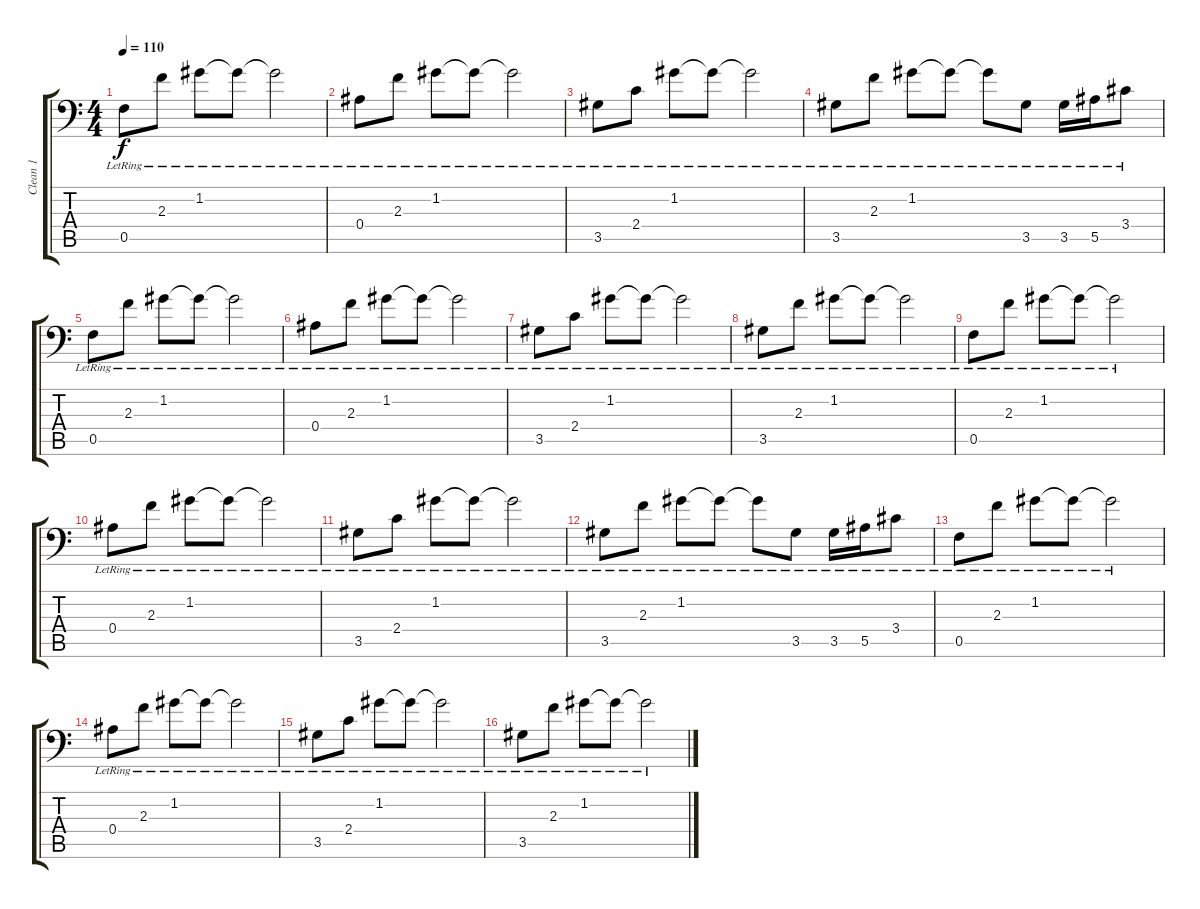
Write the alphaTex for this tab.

\track ("Clean 1" "Clean 1") {instrument electricguitarclean}
\staff {score tabs}
\tuning (C4 G3 Eb3 Bb2 F2 Bb1) {hide}
\ts (4 4)
\tempo 110
\clef f4
\ks c
0.5{lr}.8{dy f instrument electricguitarclean} 2.3{lr}.8 1.2{lr}.8 1.2{lr t}.8 1.2{lr t}.2 |
0.4{lr}.8 2.3{lr}.8 1.2{lr}.8 1.2{lr t}.8 1.2{lr t}.2 |
3.5{lr}.8 2.4{lr}.8 1.2{lr}.8 1.2{lr t}.8 1.2{lr t}.2 |
3.5{lr}.8 2.3{lr}.8 1.2{lr}.8 1.2{lr t}.8 1.2{lr t}.8 3.5{lr}.8 3.5{lr}.16 5.5{lr}.16 3.4{lr}.8 |
0.5{lr}.8 2.3{lr}.8 1.2{lr}.8 1.2{lr t}.8 1.2{lr t}.2 |
0.4{lr}.8 2.3{lr}.8 1.2{lr}.8 1.2{lr t}.8 1.2{lr t}.2 |
3.5{lr}.8 2.4{lr}.8 1.2{lr}.8 1.2{lr t}.8 1.2{lr t}.2 |
3.5{lr}.8 2.3{lr}.8 1.2{lr}.8 1.2{lr t}.8 1.2{lr t}.2 |
0.5{lr}.8 2.3{lr}.8 1.2{lr}.8 1.2{lr t}.8 1.2{lr t}.2 |
0.4{lr}.8 2.3{lr}.8 1.2{lr}.8 1.2{lr t}.8 1.2{lr t}.2 |
3.5{lr}.8 2.4{lr}.8 1.2{lr}.8 1.2{lr t}.8 1.2{lr t}.2 |
3.5{lr}.8 2.3{lr}.8 1.2{lr}.8 1.2{lr t}.8 1.2{lr t}.8 3.5{lr}.8 3.5{lr}.16 5.5{lr}.16 3.4{lr}.8 |
0.5{lr}.8 2.3{lr}.8 1.2{lr}.8 1.2{lr t}.8 1.2{lr t}.2 |
0.4{lr}.8 2.3{lr}.8 1.2{lr}.8 1.2{lr t}.8 1.2{lr t}.2 |
3.5{lr}.8 2.4{lr}.8 1.2{lr}.8 1.2{lr t}.8 1.2{lr t}.2 |
3.5{lr}.8 2.3{lr}.8 1.2{lr}.8 1.2{lr t}.8 1.2{lr t}.2
